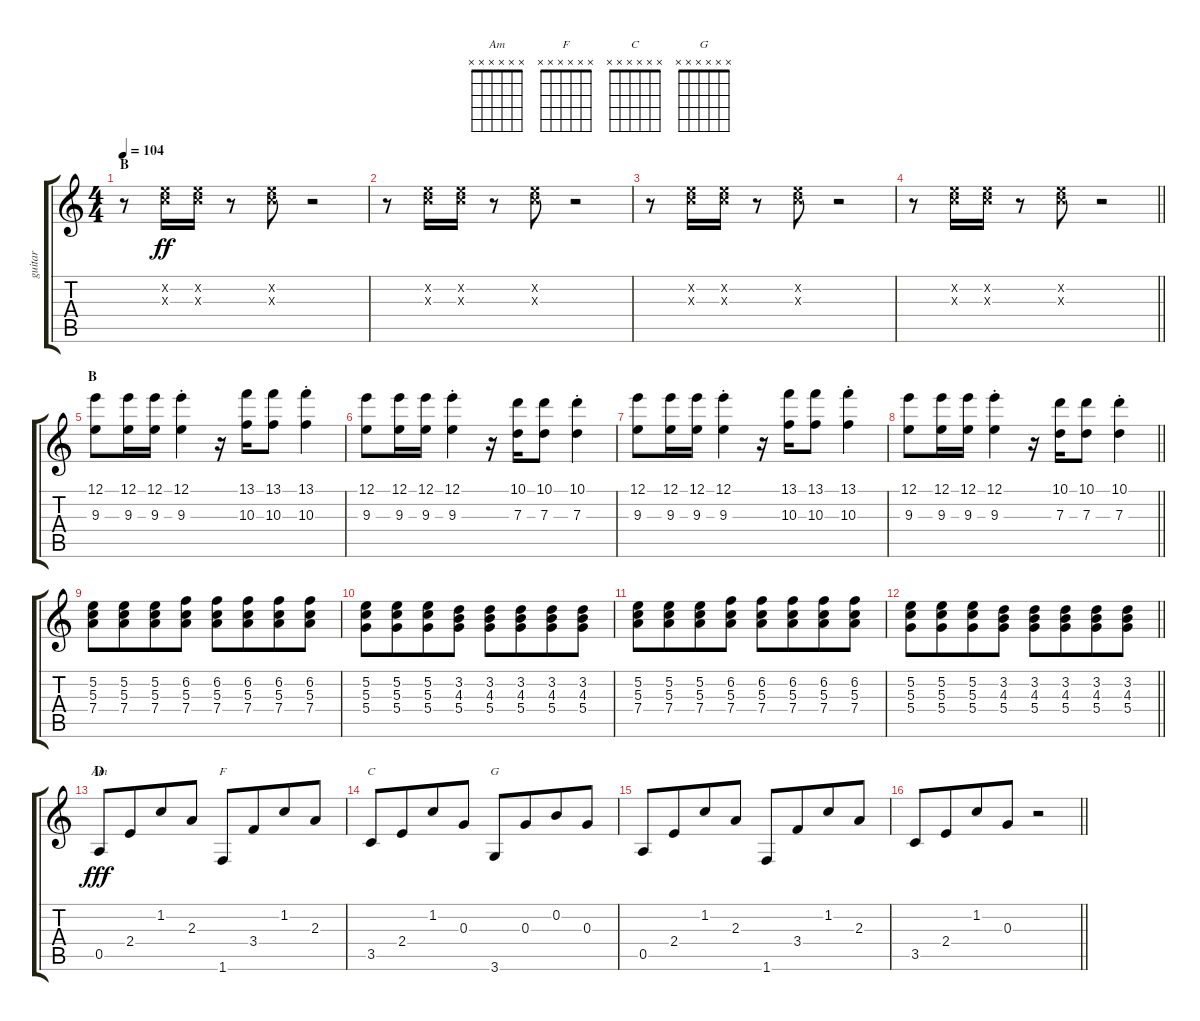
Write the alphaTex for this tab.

\track ("guitar" "guitar") {instrument electricguitarclean}
\staff {score tabs}
\tuning (E4 B3 G3 D3 A2 E2) {hide}
\chord ("Am" x x x x x x)
\chord ("F" x x x x x x)
\chord ("C" x x x x x x)
\chord ("G" x x x x x x)
\ts (4 4)
\section ("" "B")
\tempo 104
\clef g2
\ks c
r.8{dy ff instrument distortionguitar beam merge} (5.2{x} 5.3{x}).16 (5.2{x} 5.3{x}).16 r.8{beam merge} (5.2{x} 5.3{x}).8 r.2 |
r.8{beam merge} (5.2{x} 5.3{x}).16 (5.2{x} 5.3{x}).16 r.8{beam merge} (5.2{x} 5.3{x}).8 r.2 |
r.8{beam merge} (5.2{x} 5.3{x}).16 (5.2{x} 5.3{x}).16 r.8{beam merge} (5.2{x} 5.3{x}).8 r.2 |
\barLineRight lightlight
r.8{beam merge} (5.2{x} 5.3{x}).16 (5.2{x} 5.3{x}).16 r.8{beam merge} (5.2{x} 5.3{x}).8 r.2 |
\section ("" "B")
(12.1 9.3).8{instrument electricguitarclean} (12.1 9.3).16 (12.1 9.3).16 (12.1{st} 9.3{st}).4 r.16 (13.1 10.3).16 (13.1 10.3).8 (13.1{st} 10.3{st}).4 |
(12.1 9.3).8 (12.1 9.3).16 (12.1 9.3).16 (12.1{st} 9.3{st}).4 r.16 (10.1 7.3).16 (10.1 7.3).8 (10.1{st} 7.3{st}).4 |
(12.1 9.3).8 (12.1 9.3).16 (12.1 9.3).16 (12.1{st} 9.3{st}).4 r.16 (13.1 10.3).16 (13.1 10.3).8 (13.1{st} 10.3{st}).4 |
\barLineRight lightlight
(12.1 9.3).8 (12.1 9.3).16 (12.1 9.3).16 (12.1{st} 9.3{st}).4 r.16 (10.1 7.3).16 (10.1 7.3).8 (10.1{st} 7.3{st}).4 |
(5.2 5.3 7.4).8 (5.2 5.3 7.4).8{beam merge} (5.2 5.3 7.4).8 (6.2 5.3 7.4).8 (6.2 5.3 7.4).8 (6.2 5.3 7.4).8{beam merge} (6.2 5.3 7.4).8 (6.2 5.3 7.4).8 |
(5.2 5.3 5.4).8 (5.2 5.3 5.4).8{beam merge} (5.2 5.3 5.4).8 (3.2 4.3 5.4).8 (3.2 4.3 5.4).8 (3.2 4.3 5.4).8{beam merge} (3.2 4.3 5.4).8 (3.2 4.3 5.4).8 |
(5.2 5.3 7.4).8 (5.2 5.3 7.4).8{beam merge} (5.2 5.3 7.4).8 (6.2 5.3 7.4).8 (6.2 5.3 7.4).8 (6.2 5.3 7.4).8{beam merge} (6.2 5.3 7.4).8 (6.2 5.3 7.4).8 |
\barLineRight lightlight
(5.2 5.3 5.4).8 (5.2 5.3 5.4).8{beam merge} (5.2 5.3 5.4).8 (3.2 4.3 5.4).8 (3.2 4.3 5.4).8 (3.2 4.3 5.4).8{beam merge} (3.2 4.3 5.4).8 (3.2 4.3 5.4).8 |
\section ("" "D")
0.5.8{ch "Am" dy fff instrument electricguitarclean} 2.4.8{beam merge} 1.2.8 2.3.8 1.6.8{ch "F"} 3.4.8{beam merge} 1.2.8 2.3.8 |
3.5.8{ch "C"} 2.4.8{beam merge} 1.2.8 0.3.8 3.6.8{ch "G"} 0.3.8{beam merge} 0.2.8 0.3.8 |
0.5.8 2.4.8{beam merge} 1.2.8 2.3.8 1.6.8 3.4.8{beam merge} 1.2.8 2.3.8 |
\barLineRight lightlight
3.5.8 2.4.8{beam merge} 1.2.8 0.3.8 r.2
